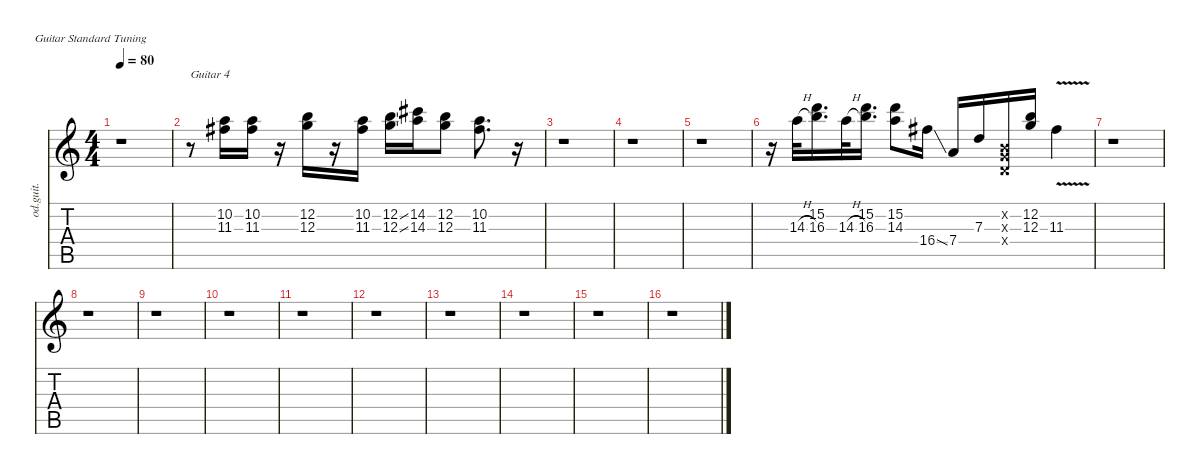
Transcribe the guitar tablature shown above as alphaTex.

\defaultSystemsLayout 4
\hideDynamics
\bracketExtendMode nobrackets
\track ("Guitar solo 1 (4, 7)" "od.guit.") {instrument overdrivenguitar}
\staff {score tabs}
\tuning (E4 B3 G3 D3 A2 E2)
\ts (4 4)
\tempo 80
\clef g2
\ks c
r.1{dy f beam Down} |
r.8{txt "Guitar 4" beam Down} (10.2 11.3{acc #}).16{beam Down} (10.2 11.3{acc #}).16{beam Down} r.16{beam Down} (12.2 12.3).16{beam Down} r.16{beam Down} (10.2 11.3{acc #}).16{beam Down} (12.2{ss} 12.3{ss}).16{beam Down} (14.2{acc #} 14.3).16{beam Down} (12.2 12.3).8{beam Down} (10.2 11.3{acc #}).8{d beam Down} r.16{beam Down} |
r.1{beam Down} |
r.1{beam Down} |
r.1{beam Down} |
r.16{beam Down} 14.3{h}.32{beam Down} (15.2 16.3).16{d beam Down} 14.3{h}.32{beam Down} (15.2 16.3).16{d beam Down} (15.2 14.3).8{beam Down} 16.4{ss acc #}.16{beam Down} 7.4.16{beam Up} 7.3.16{beam Up} (0.2{x} 0.3{x} 0.4{x}).16{beam Up} (12.2 12.3).16{beam Up} 11.3{v acc #}.4{beam Down} |
r.1{beam Down} |
r.1{beam Down} |
r.1{beam Down} |
r.1{beam Down} |
r.1{beam Down} |
r.1{beam Down} |
r.1{beam Down} |
r.1{beam Down} |
r.1{beam Down} |
r.1{beam Down}
